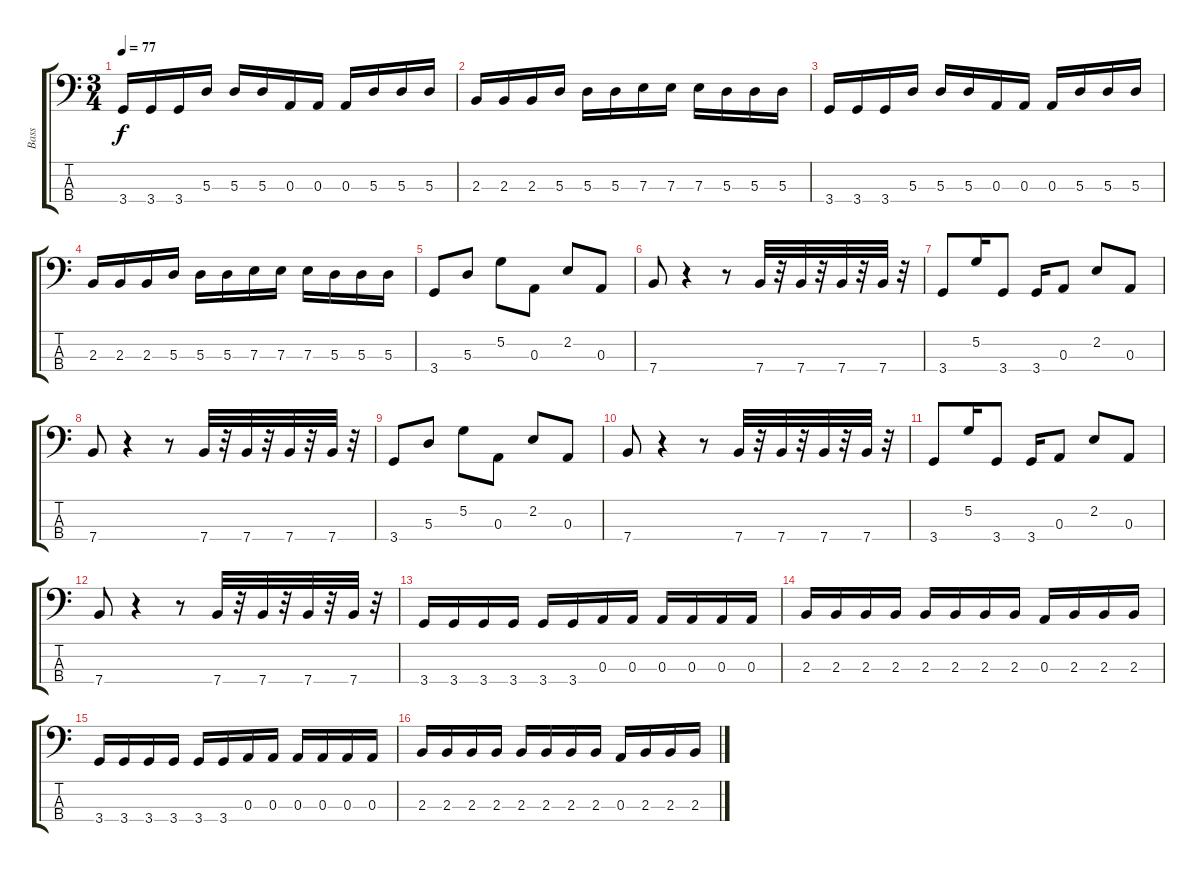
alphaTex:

\track ("Bass" "Bass") {instrument electricbassfinger}
\staff {score tabs}
\tuning (G2 D2 A1 E1) {hide}
\ts (3 4)
\tempo 77
\clef f4
\ks c
3.4.16{dy f} 3.4.16 3.4.16 5.3.16 5.3.16 5.3.16 0.3.16 0.3.16 0.3.16 5.3.16 5.3.16 5.3.16 |
2.3.16 2.3.16 2.3.16 5.3.16 5.3.16 5.3.16 7.3.16 7.3.16 7.3.16 5.3.16 5.3.16 5.3.16 |
3.4.16 3.4.16 3.4.16 5.3.16 5.3.16 5.3.16 0.3.16 0.3.16 0.3.16 5.3.16 5.3.16 5.3.16 |
2.3.16 2.3.16 2.3.16 5.3.16 5.3.16 5.3.16 7.3.16 7.3.16 7.3.16 5.3.16 5.3.16 5.3.16 |
3.4.8 5.3.8 5.2.8 0.3.8 2.2.8 0.3.8 |
7.4.8 r.4 r.8 7.4.32 r.32 7.4.32 r.32 7.4.32 r.32 7.4.32 r.32 |
3.4.8 5.2.16 3.4.8 3.4.16 0.3.8 2.2.8 0.3.8 |
7.4.8 r.4 r.8 7.4.32 r.32 7.4.32 r.32 7.4.32 r.32 7.4.32 r.32 |
3.4.8 5.3.8 5.2.8 0.3.8 2.2.8 0.3.8 |
7.4.8 r.4 r.8 7.4.32 r.32 7.4.32 r.32 7.4.32 r.32 7.4.32 r.32 |
3.4.8 5.2.16 3.4.8 3.4.16 0.3.8 2.2.8 0.3.8 |
7.4.8 r.4 r.8 7.4.32 r.32 7.4.32 r.32 7.4.32 r.32 7.4.32 r.32 |
3.4.16 3.4.16 3.4.16 3.4.16 3.4.16 3.4.16 0.3.16 0.3.16 0.3.16 0.3.16 0.3.16 0.3.16 |
2.3.16 2.3.16 2.3.16 2.3.16 2.3.16 2.3.16 2.3.16 2.3.16 0.3.16 2.3.16 2.3.16 2.3.16 |
3.4.16 3.4.16 3.4.16 3.4.16 3.4.16 3.4.16 0.3.16 0.3.16 0.3.16 0.3.16 0.3.16 0.3.16 |
2.3.16 2.3.16 2.3.16 2.3.16 2.3.16 2.3.16 2.3.16 2.3.16 0.3.16 2.3.16 2.3.16 2.3.16
